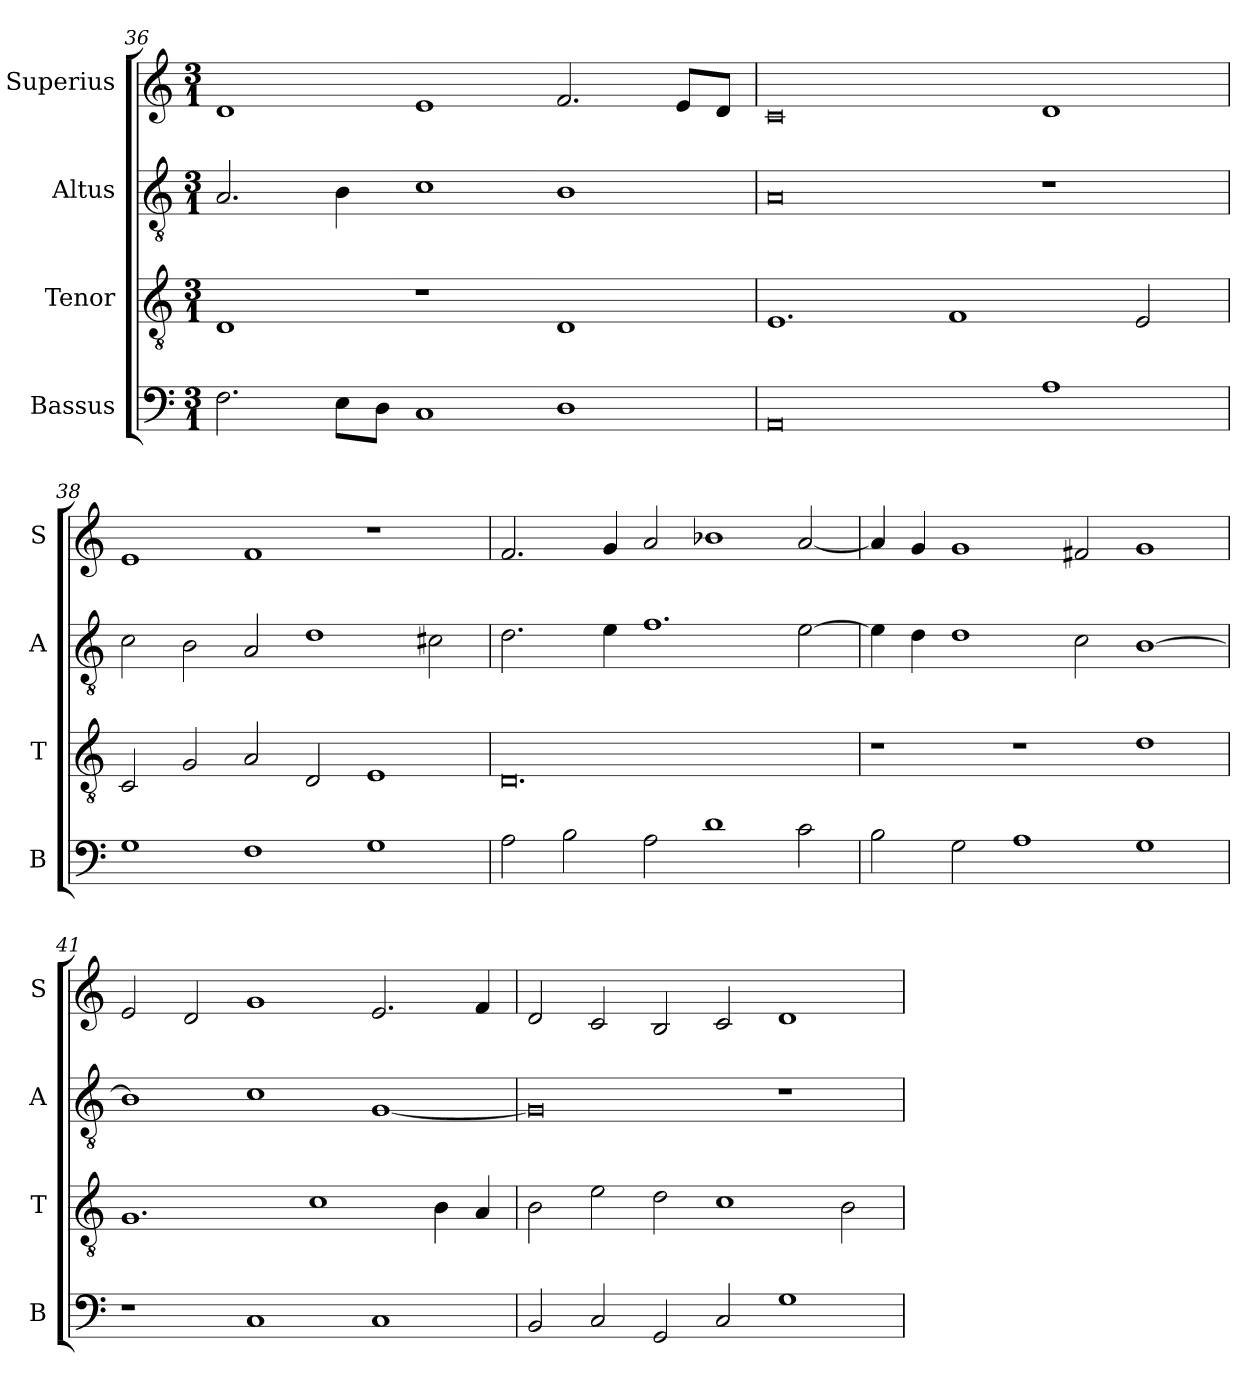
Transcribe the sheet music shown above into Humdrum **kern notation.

**kern	**kern	**kern	**kern
*part4	*part3	*part2	*part1
*staff4	*staff3	*staff2	*staff1
*I"Bassus	*I"Tenor	*I"Altus	*I"Superius
*I'B	*I'T	*I'A	*I'S
*clefF4	*clefGv2	*clefGv2	*clefG2
*k[]	*k[]	*k[]	*k[]
*M3/1	*M3/1	*M3/1	*M3/1
=36	=36	=36	=36
2.F\	1D	2.A/	1d
8E\L	.	4B\	.
8D\J	.	.	.
1C	1r	1c	1e
1D	1D	1B	2.f/
.	.	.	8e/L
.	.	.	8d/J
=37	=37	=37	=37
0AA	1.E	0A	0c
.	1F	.	.
1A	.	1r	1d
.	2E/	.	.
=38	=38	=38	=38
1G	2C/	2c\	1e
.	2G/	2B\	.
1F	2A/	2A/	1f
.	2D/	1d	.
1G	1E	.	1r
.	.	2c#X\	.
=39	=39	=39	=39
2A\	0.D	2.d\	2.f/
2B\	.	.	.
.	.	4e\	4g/
2A\	.	1.f	2a/
1d	.	.	1b-X
2c\	.	[2e\	[2a/
=40	=40	=40	=40
2B\	1r	4e\]	4a/]
.	.	4d\	4g/
2G\	.	1d	1g
1A	1r	.	.
.	.	2c\	2f#X/
1G	1d	[1B	1g
=41	=41	=41	=41
1r	1.G	1B]	2e/
.	.	.	2d/
1C	.	1c	1g
.	1c	.	.
1C	.	[1G	2.e/
.	4B\	.	.
.	4A/	.	4f/
=42	=42	=42	=42
2BB/	2B\	0G]	2d/
2C/	2e\	.	2c/
2GG/	2d\	.	2B/
2C/	1c	.	2c/
1G	.	1r	1d
.	2B\	.	.
=	=	=	=
*-	*-	*-	*-
